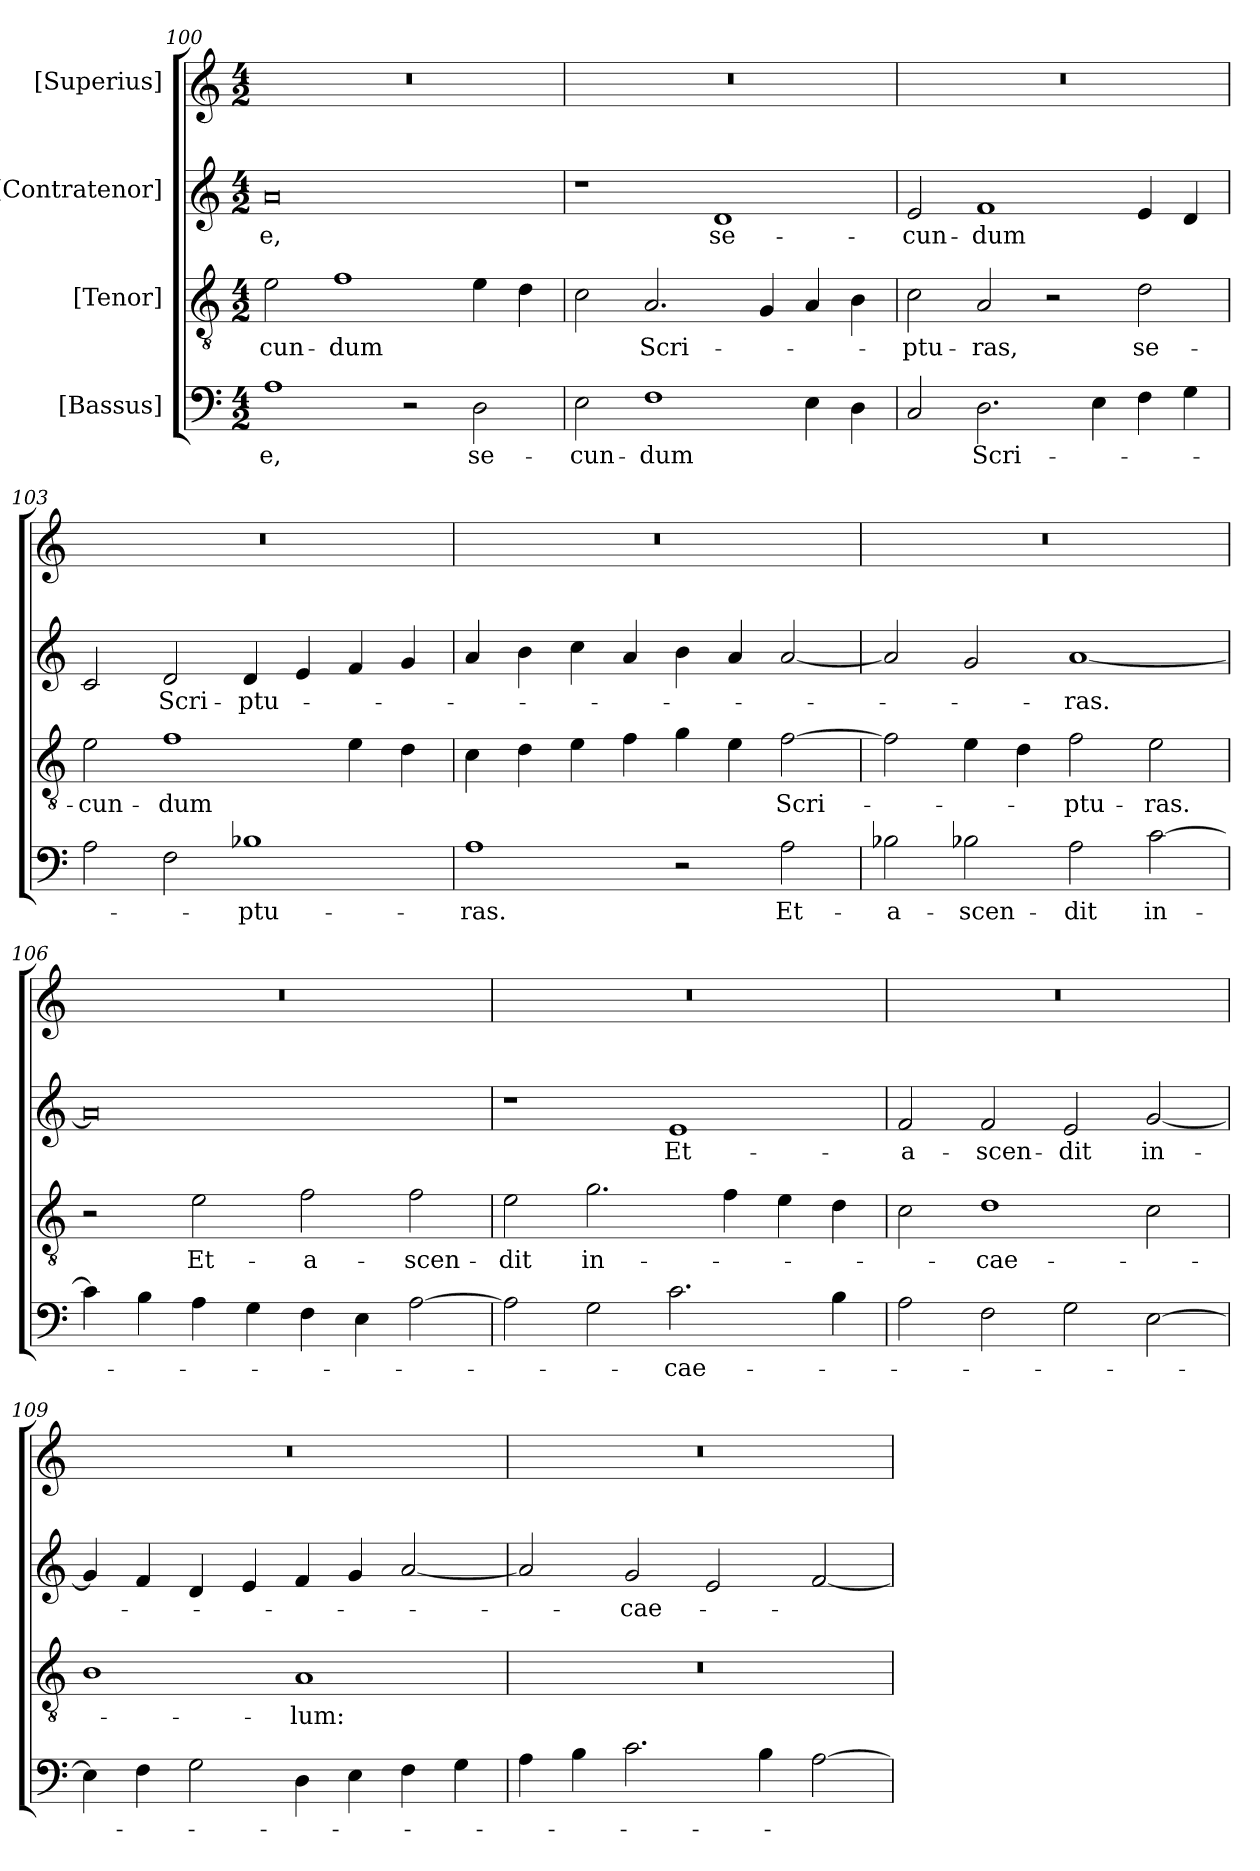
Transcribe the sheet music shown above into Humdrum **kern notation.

**kern	**text	**kern	**text	**kern	**text	**kern
*part4	*part4	*part3	*part3	*part2	*part2	*part1
*staff4	*staff4	*staff3	*staff3	*staff2	*staff2	*staff1
*I"[Bassus]	*	*I"[Tenor]	*	*I"[Contratenor]	*	*I"[Superius]
*clefF4	*	*clefGv2	*	*clefG2	*	*clefG2
*k[]	*	*k[]	*	*k[]	*	*k[]
*M4/2	*	*M4/2	*	*M4/2	*	*M4/2
=100	=100	=100	=100	=100	=100	=100
1A\	-e,	2e\	-cun-	0a/	-e,	0r
.	.	1f\	-dum	.	.	.
2r	.	.	.	.	.	.
2D\	se-	4e\	.	.	.	.
.	.	4d\	.	.	.	.
=101	=101	=101	=101	=101	=101	=101
2E\	-cun-	2c\	.	1r	.	0r
1F\	-dum	2.A/	Scri-	.	.	.
.	.	.	.	1d/	se-	.
.	.	4G/	.	.	.	.
4E\	.	4A/	.	.	.	.
4D\	.	4B\	.	.	.	.
=102	=102	=102	=102	=102	=102	=102
2C/	.	2c\	-ptu-	2e/	-cun-	0r
2.D\	Scri-	2A/	-ras,	1f/	-dum	.
.	.	2r	.	.	.	.
4E\	.	.	.	.	.	.
4F\	.	2d\	se-	4e/	.	.
4G\	.	.	.	4d/	.	.
=103	=103	=103	=103	=103	=103	=103
2A\	.	2e\	-cun-	2c/	.	0r
2F\	.	1f\	-dum	2d/	Scri-	.
1B-X\	-ptu-	.	.	4d/	-ptu-	.
.	.	.	.	4e/	.	.
.	.	4e\	.	4f/	.	.
.	.	4d\	.	4g/	.	.
=104	=104	=104	=104	=104	=104	=104
1A\	-ras.	4c\	.	4a/	.	0r
.	.	4d\	.	4b\	.	.
.	.	4e\	.	4cc\	.	.
.	.	4f\	.	4a/	.	.
2r	.	4g\	.	4b\	.	.
.	.	4e\	.	4a/	.	.
2A\	Et-	[2f\	Scri-	[2a/	.	.
=105	=105	=105	=105	=105	=105	=105
2B-X\	a-	2f\]	.	2a/]	.	0r
2B-X\	-scen-	4e\	.	2g/	.	.
.	.	4d\	.	.	.	.
2A\	-dit	2f\	-ptu-	[1a/	-ras.	.
[2c\	in-	2e\	-ras.	.	.	.
=106	=106	=106	=106	=106	=106	=106
4c\]	.	2r	.	0a/]	.	0r
4B\	.	.	.	.	.	.
4A\	.	2e\	Et-	.	.	.
4G\	.	.	.	.	.	.
4F\	.	2f\	a-	.	.	.
4E\	.	.	.	.	.	.
[2A\	.	2f\	-scen-	.	.	.
=107	=107	=107	=107	=107	=107	=107
2A\]	.	2e\	-dit	1r	.	0r
2G\	.	2.g\	in-	.	.	.
2.c\	cae-	.	.	1e/	Et-	.
.	.	4f\	.	.	.	.
.	.	4e\	.	.	.	.
4B\	.	4d\	.	.	.	.
=108	=108	=108	=108	=108	=108	=108
2A\	.	2c\	.	2f/	a-	0r
2F\	.	1d\	cae-	2f/	-scen-	.
2G\	.	.	.	2e/	-dit	.
[2E\	.	2c\	.	[2g/	in-	.
=109	=109	=109	=109	=109	=109	=109
4E\]	.	1B\	.	4g/]	.	0r
4F\	.	.	.	4f/	.	.
2G\	.	.	.	4d/	.	.
.	.	.	.	4e/	.	.
4D\	.	1A/	-lum:	4f/	.	.
4E\	.	.	.	4g/	.	.
4F\	.	.	.	[2a/	.	.
4G\	.	.	.	.	.	.
=110	=110	=110	=110	=110	=110	=110
4A\	.	0r	.	2a/]	.	0r
4B\	.	.	.	.	.	.
2.c\	.	.	.	2g/	cae-	.
.	.	.	.	2e/	.	.
4B\	.	.	.	.	.	.
[2A\	.	.	.	[2f/	.	.
=	=	=	=	=	=	=
*-	*-	*-	*-	*-	*-	*-
